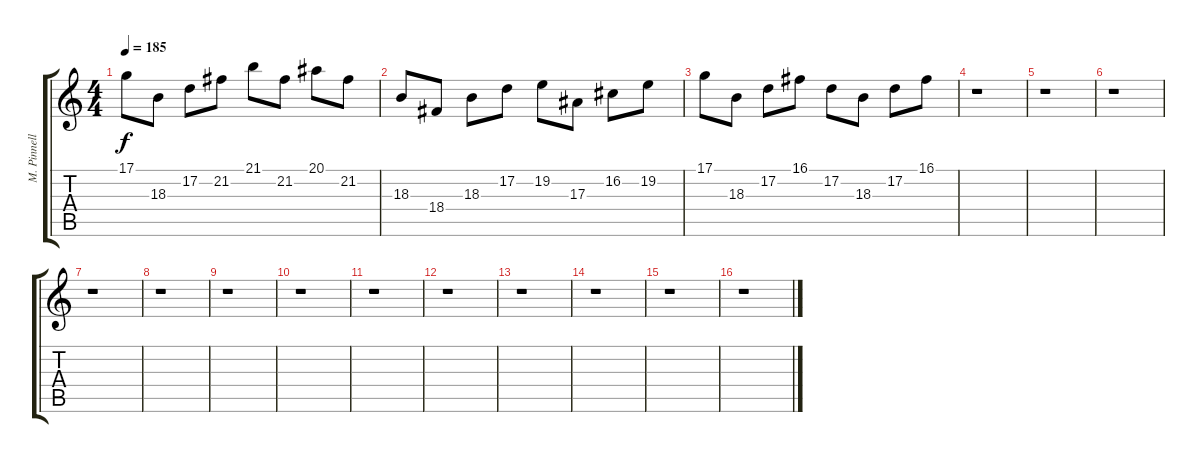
\track ("M. Pinnella (Piano)" "M. Pinnell") {instrument clavinet}
\staff {score tabs}
\tuning (D4 A3 F3 C3 G2 D2) {hide}
\ts (4 4)
\tempo 185
\clef g2
\ks c
17.1.8{dy f} 18.3.8 17.2.8 21.2.8 21.1.8 21.2.8 20.1.8 21.2.8 |
18.3.8 18.4.8 18.3.8 17.2.8 19.2.8 17.3.8 16.2.8 19.2.8 |
17.1.8 18.3.8 17.2.8 16.1.8 17.2.8 18.3.8 17.2.8 16.1.8 |
r.1 |
r.1 |
r.1 |
r.1 |
r.1 |
r.1 |
r.1 |
r.1 |
r.1 |
r.1 |
r.1 |
r.1 |
r.1
